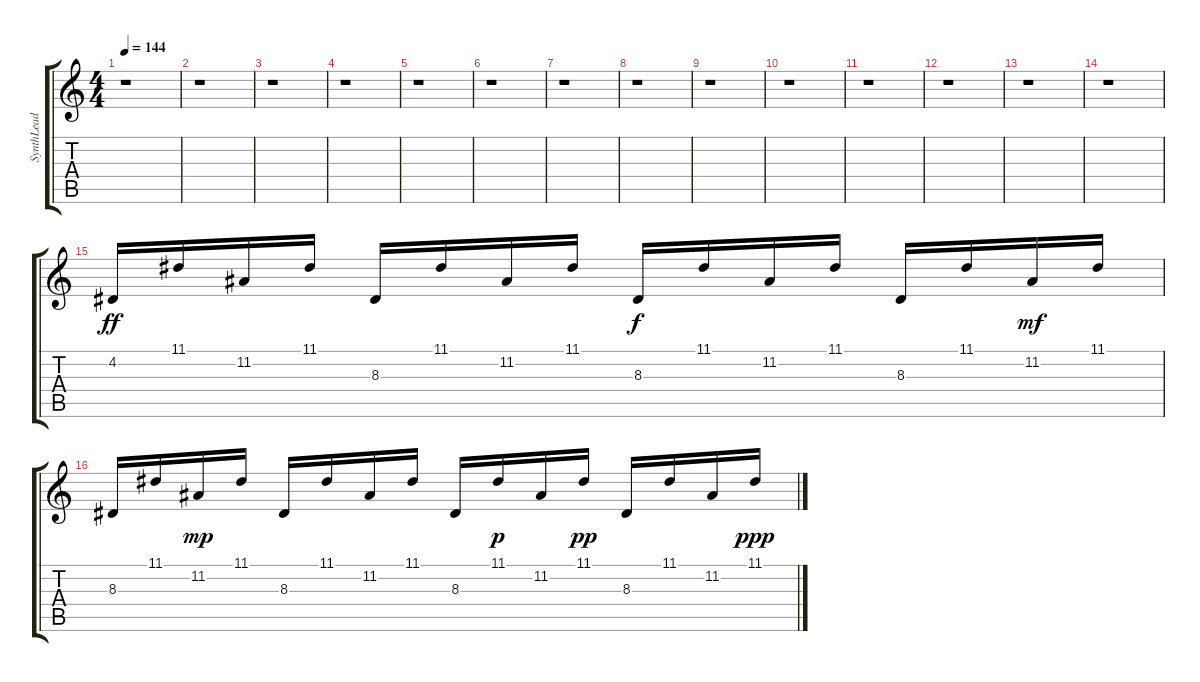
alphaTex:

\track ("SynthLead" "SynthLead") {instrument lead8bassandlead}
\staff {score tabs}
\tuning (E4 B3 G3 D3 A2 E2) {hide}
\ts (4 4)
\tempo 144
\clef g2
\ks c
r.1{dy ppp} |
r.1 |
r.1 |
r.1 |
r.1 |
r.1 |
r.1 |
r.1 |
r.1 |
r.1 |
r.1 |
r.1 |
r.1 |
r.1 |
4.2.16{dy ff} 11.1.16 11.2.16 11.1.16 8.3.16 11.1.16 11.2.16 11.1.16 8.3.16{dy f} 11.1.16 11.2.16 11.1.16 8.3.16 11.1.16 11.2.16{dy mf} 11.1.16 |
8.3.16 11.1.16 11.2.16{dy mp} 11.1.16 8.3.16 11.1.16 11.2.16 11.1.16 8.3.16 11.1.16{dy p} 11.2.16 11.1.16{dy pp} 8.3.16 11.1.16 11.2.16 11.1.16{dy ppp}
